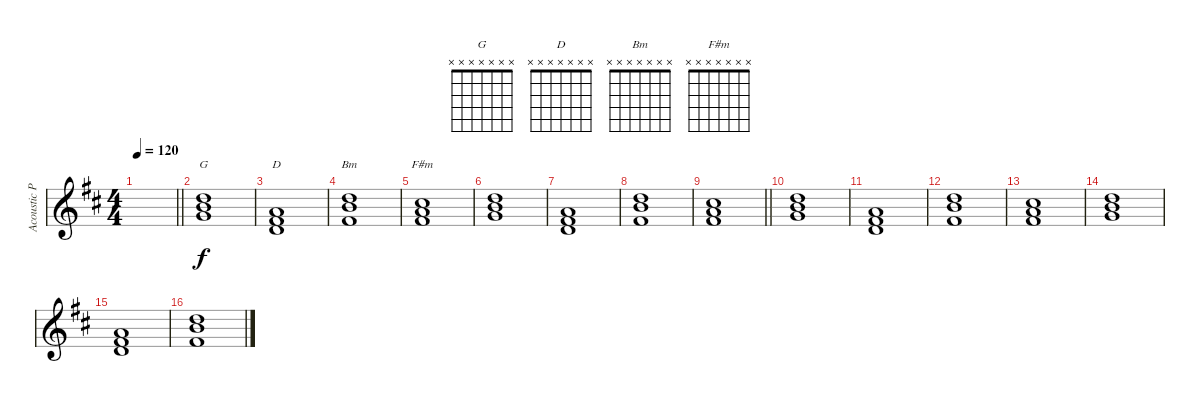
\track ("Acoustic Piano (Staff 1)" "Acoustic P") {instrument acousticgrandpiano}
\staff {score}
\tuning (E4 B3 G3 D3 A2 E2 B1) {hide}
\chord ("G" x x x x x x x)
\chord ("D" x x x x x x x)
\chord ("Bm" x x x x x x x)
\chord ("F#m" x x x x x x x)
\ts (4 4)
\tempo 120
\clef g2
\barLineRight lightlight
\ks d
|
(3.1 12.2 19.3).1{ch "G"} |
(2.1 3.2 14.3).1{ch "D"} |
(7.1 15.2 11.3).1{ch "Bm"} |
(2.1 10.2 18.3).1{ch "F#m"} |
(3.1 12.2 19.3).1 |
(2.1 3.2 14.3).1 |
(7.1 15.2 11.3).1 |
\barLineRight lightlight
(2.1 10.2 18.3).1 |
(3.1 12.2 19.3).1 |
(2.1 3.2 14.3).1 |
(7.1 15.2 11.3).1 |
(2.1 10.2 18.3).1 |
(3.1 12.2 19.3).1 |
(2.1 3.2 14.3).1 |
(7.1 15.2 11.3).1
